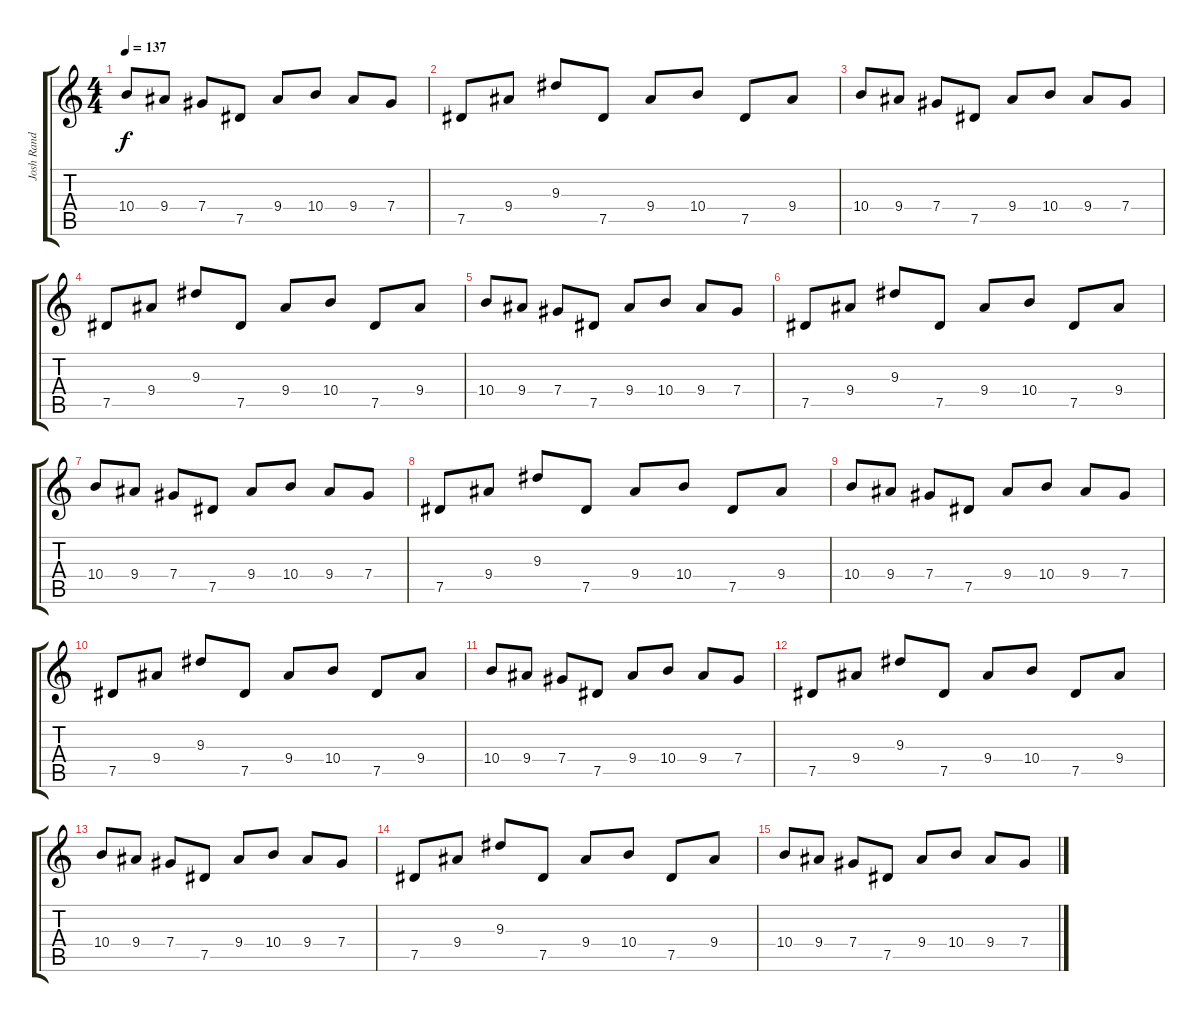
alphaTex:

\track ("Josh Rand Solo" "Josh Rand ") {instrument overdrivenguitar}
\staff {score tabs}
\tuning (Eb4 Bb3 Gb3 Db3 Ab2 Eb2) {hide}
\ts (4 4)
\tempo 137
\clef g2
\ks c
10.4.8{dy f} 9.4.8 7.4.8 7.5.8 9.4.8 10.4.8 9.4.8 7.4.8 |
7.5.8 9.4.8 9.3.8 7.5.8 9.4.8 10.4.8 7.5.8 9.4.8 |
10.4.8 9.4.8 7.4.8 7.5.8 9.4.8 10.4.8 9.4.8 7.4.8 |
7.5.8 9.4.8 9.3.8 7.5.8 9.4.8 10.4.8 7.5.8 9.4.8 |
10.4.8 9.4.8 7.4.8 7.5.8 9.4.8 10.4.8 9.4.8 7.4.8 |
7.5.8 9.4.8 9.3.8 7.5.8 9.4.8 10.4.8 7.5.8 9.4.8 |
10.4.8 9.4.8 7.4.8 7.5.8 9.4.8 10.4.8 9.4.8 7.4.8 |
7.5.8 9.4.8 9.3.8 7.5.8 9.4.8 10.4.8 7.5.8 9.4.8 |
10.4.8 9.4.8 7.4.8 7.5.8 9.4.8 10.4.8 9.4.8 7.4.8 |
7.5.8 9.4.8 9.3.8 7.5.8 9.4.8 10.4.8 7.5.8 9.4.8 |
10.4.8 9.4.8 7.4.8 7.5.8 9.4.8 10.4.8 9.4.8 7.4.8 |
7.5.8 9.4.8 9.3.8 7.5.8 9.4.8 10.4.8 7.5.8 9.4.8 |
10.4.8 9.4.8 7.4.8 7.5.8 9.4.8 10.4.8 9.4.8 7.4.8 |
7.5.8 9.4.8 9.3.8 7.5.8 9.4.8 10.4.8 7.5.8 9.4.8 |
10.4.8 9.4.8 7.4.8 7.5.8 9.4.8 10.4.8 9.4.8 7.4.8
